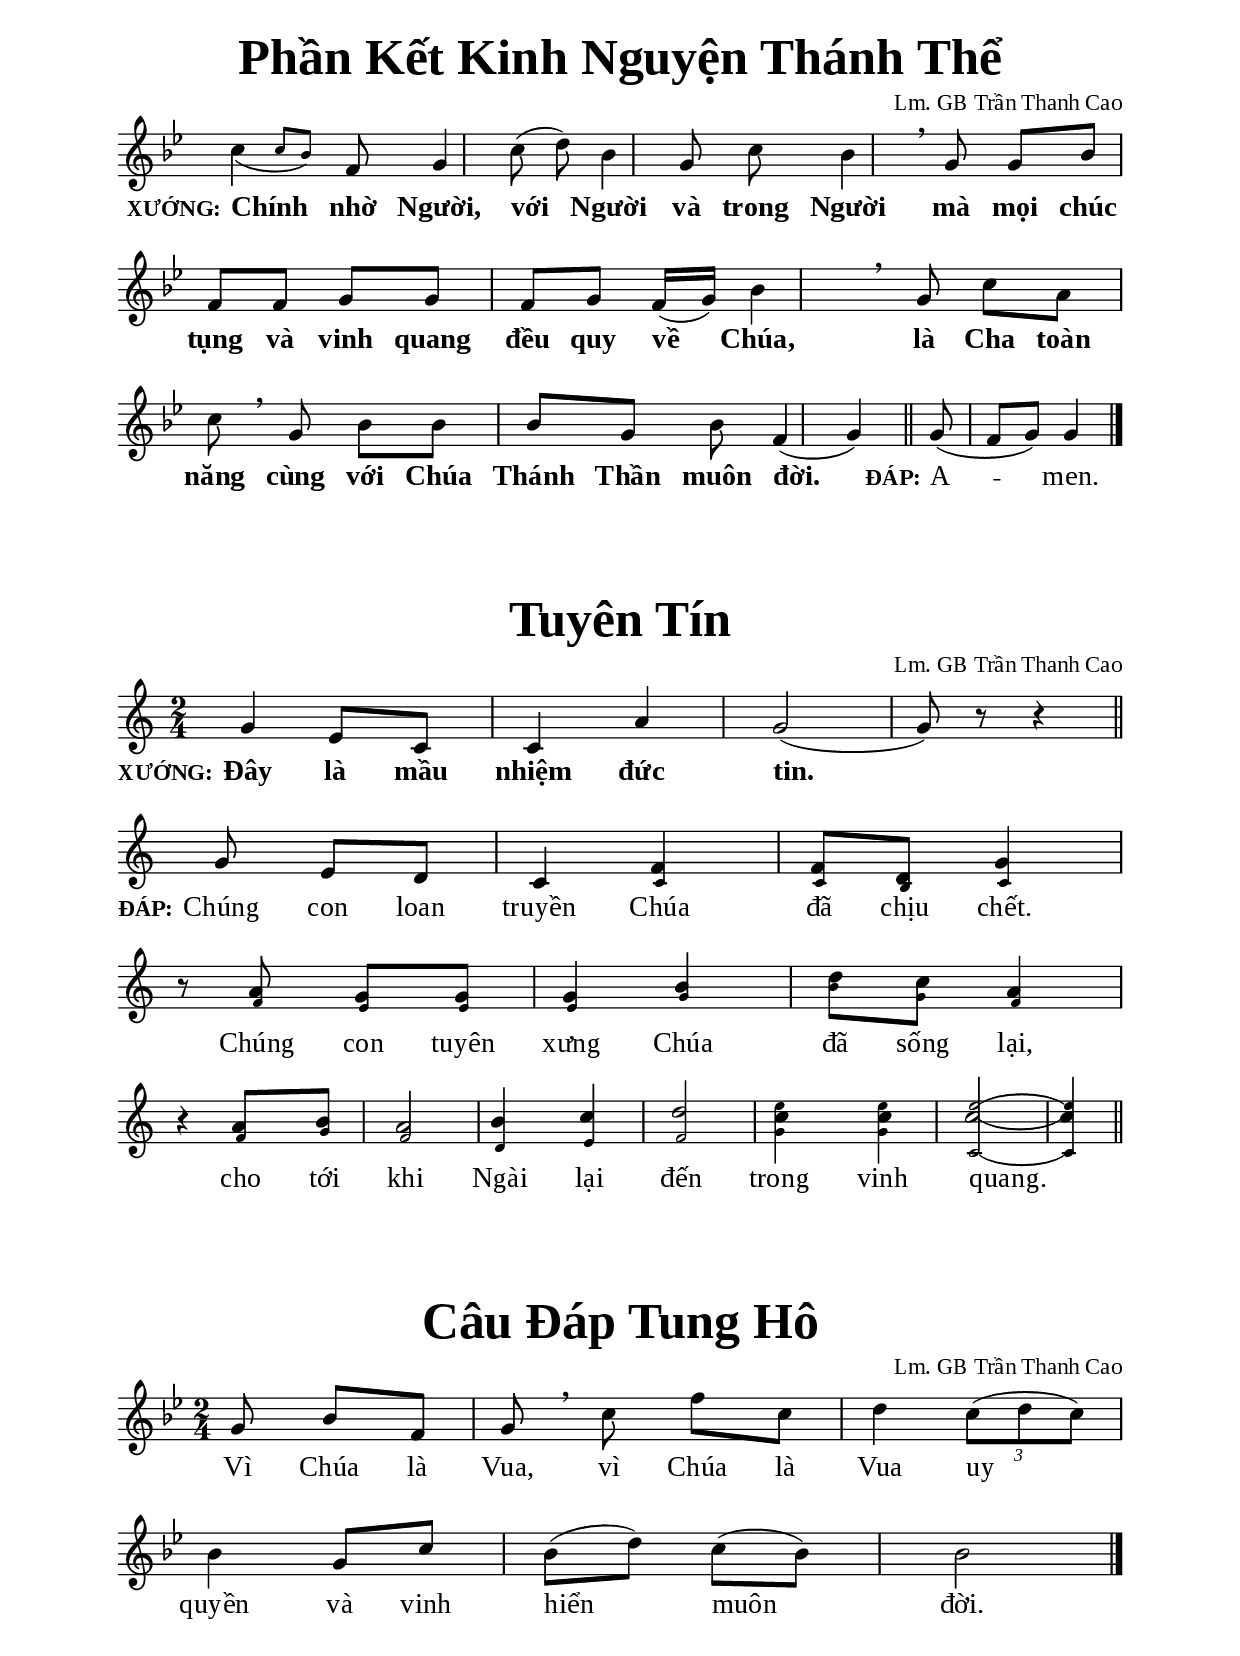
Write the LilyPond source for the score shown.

% Cài đặt chung
\version "2.22.1"
\include "english.ly"

\header {
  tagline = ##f
}

% Nhạc phiên khúc
nhacKinhNguyenThanhThe = \relative c'' {
  \afterGrace c4 _({c8 bf)} f g4 c8 (d) bf4 g8 c bf4 \breathe
  g8 g bf f f g g f g f16 (g) bf4 \breathe
  g8 c a c \breathe
  g bf bf bf g bf f4 (g) \bar "||"
  g8 (f g) g4 \bar "|."
}

% Lời phiên khúc
loiKinhNguyenThanhThe = \lyricmode {
  \override LyricText.font-series = #'bold
  \set stanza = \markup { "XƯỚNG:" }
  Chính nhờ Người, với Người và trong Người
  mà mọi chúc tụng và vinh quang đều quy về Chúa,
  là Cha toàn năng cùng với Chúa Thánh Thần muôn đời.

  \override LyricText.font-series = #'normal
  \set stanza = \markup { "ĐÁP:" }
  A -- men.
}

% Nhạc Tuyen tin
notPhu = \tweak font-size #-3 \etc
nhacTuyenTin = \relative c'' {
  % Xướng
  g4 e8 c |
  c4 a' |
  g2 ( |
  g8) r r4 \bar "||" \break
  
  % Đáp
  \partial 4. g8 e d |
  c4 <f \notPhu c> |
  <f \notPhu c>8 <d \notPhu b> <g \notPhu c,>4 |
  r8 <a \notPhu f> <g \notPhu e> <g \notPhu e> |
  <g \notPhu e>4 <b \notPhu g> |
  <d \notPhu b>8 <c \notPhu g> <a \notPhu f>4 |
  r <a \notPhu f>8 <b \notPhu g> |
  <a \notPhu f>2 |
  <b \notPhu d,>4 <c \notPhu e,> |
  <d \notPhu f,>2 |
  
  <c \notPhu e \notPhu g,>4
  <c \notPhu e \notPhu g,>
  <c \=1( \notPhu e \=2^( \notPhu c,\=3_(>2 |
  <c \=1) \notPhu e \=2) \notPhu c,\=3)>4
  \bar "||"
}

% Lời Tuyên tín
loiTuyenTin = \lyricmode {
  \override LyricText.font-series = #'bold
  \set stanza = \markup { "XƯỚNG:" }
  Đây là mầu nhiệm đức tin.

  \override LyricText.font-series = #'normal
  \set stanza = \markup { "ĐÁP:" }
  Chúng con loan truyền Chúa đã chịu chết.
  Chúng con tuyên xưng Chúa đã sống lại,
  cho tới khi Ngài lại đến trong vinh quang.
}

% Câu đáp tung hô
nhacCauDapTungHo = \relative c'' {
  \partial 4. g8 bf f |
  g \breathe c f c |
  d4 \tuplet 3/2 { c8 (d c) } |
  bf4 g8 c |
  bf (d) c (bf) |
  bf2 \bar "|."
}

% Lời phiên khúc
loiCauDapTungHo = \lyricmode {
  Vì Chúa là Vua, vì Chúa là Vua uy quyền và vinh hiển muôn đời.
}


% Dàn trang
\paper {
  #(set-paper-size "a4")
  top-margin = 10\mm
  bottom-margin = 10\mm
  left-margin = 20\mm
  right-margin = 20\mm
  indent = #0
  #(define fonts
    (make-pango-font-tree
      "Liberation Serif"
      "Liberation Serif"
      "Liberation Serif"
      (/ 20 20)))
  page-count = #1
  print-all-headers = ##t
  system-system-spacing = #'((basic-distance . 13))
  score-system-spacing = #'((basic-distance . 13))
}

\book {
  % Phần kêt Kinh Nguyện Thánh Thể
  \score {
    \new ChoirStaff <<
      \new Staff = phienKhuc
        <<
        \new Voice = beSop {
          \key bf \major \time 2/4 \nhacKinhNguyenThanhThe
        }
      >>
      \new Lyrics \lyricsto beSop \loiKinhNguyenThanhThe
    >>
    \header {
      title = \markup { \fontsize #3 "Phần Kết Kinh Nguyện Thánh Thể" }
      poet = " "
      composer = "Lm. GB Trần Thanh Cao"
      %arranger = " "
    }
    \layout {
      \override Staff.TimeSignature.transparent = ##t
      \override Lyrics.LyricText.font-size = #+2
      \override Lyrics.LyricSpace.minimum-distance = #2.0
      \override Score.BarNumber.break-visibility = ##(#f #f #f)
      \override Score.SpacingSpanner.uniform-stretching = ##t
      \set Score.barAlways = ##t
      \set Score.defaultBarType = ""
    } 
  }

  \markup { \vspace #3 }
  
  % Tuyen Tin
  \score {
    \new ChoirStaff <<
      \new Staff
        <<
        \new Voice = beSop {
          \key c \major \time 2/4 \nhacTuyenTin
        }
      >>
      \new Lyrics \lyricsto beSop \loiTuyenTin
    >>
    \header {
      title = \markup { \fontsize #3 "Tuyên Tín" }
      poet = " "
      composer = "Lm. GB Trần Thanh Cao"
      %arranger = " "
    }
    \layout {
      \override Lyrics.LyricText.font-size = #+2
      \override Lyrics.LyricSpace.minimum-distance = #4.5
      \override Score.BarNumber.break-visibility = ##(#f #f #f)
      \override Score.SpacingSpanner.uniform-stretching = ##t
    } 
  }

  \markup { \vspace #3 }
  
  % Tuyen Tin
  \score {
    \new ChoirStaff <<
      \new Staff
        <<
        \new Voice = beSop {
          \key bf \major \time 2/4 \nhacCauDapTungHo
        }
      >>
      \new Lyrics \lyricsto beSop \loiCauDapTungHo
    >>
    \header {
      title = \markup { \fontsize #3 "Câu Đáp Tung Hô" }
      poet = " "
      composer = "Lm. GB Trần Thanh Cao"
      %arranger = " "
    }
    \layout {
      \override Lyrics.LyricText.font-size = #+2
      \override Lyrics.LyricSpace.minimum-distance = #4.5
      \override Score.BarNumber.break-visibility = ##(#f #f #f)
      \override Score.SpacingSpanner.uniform-stretching = ##t
    } 
  }
}
